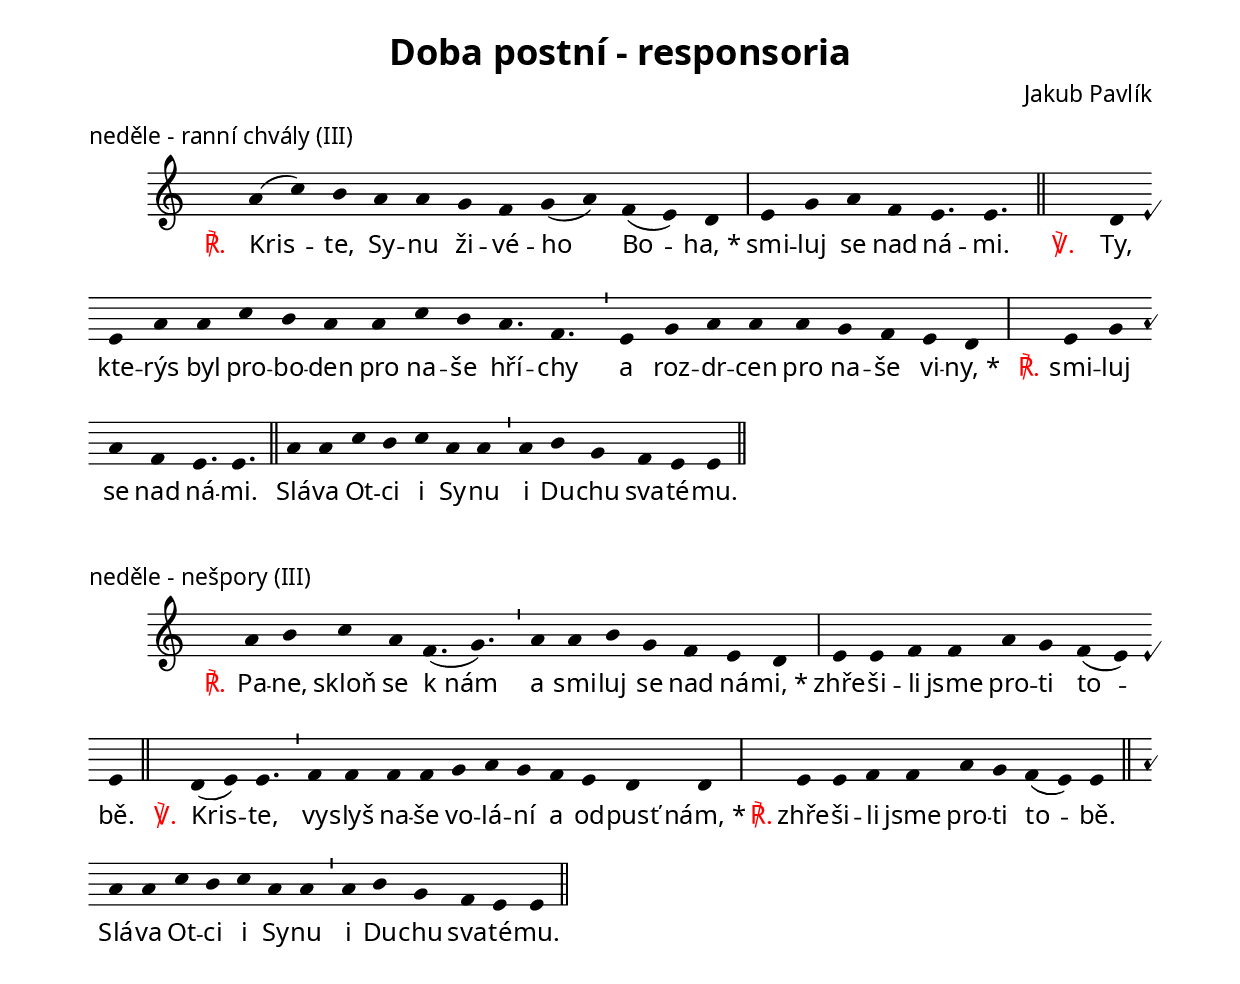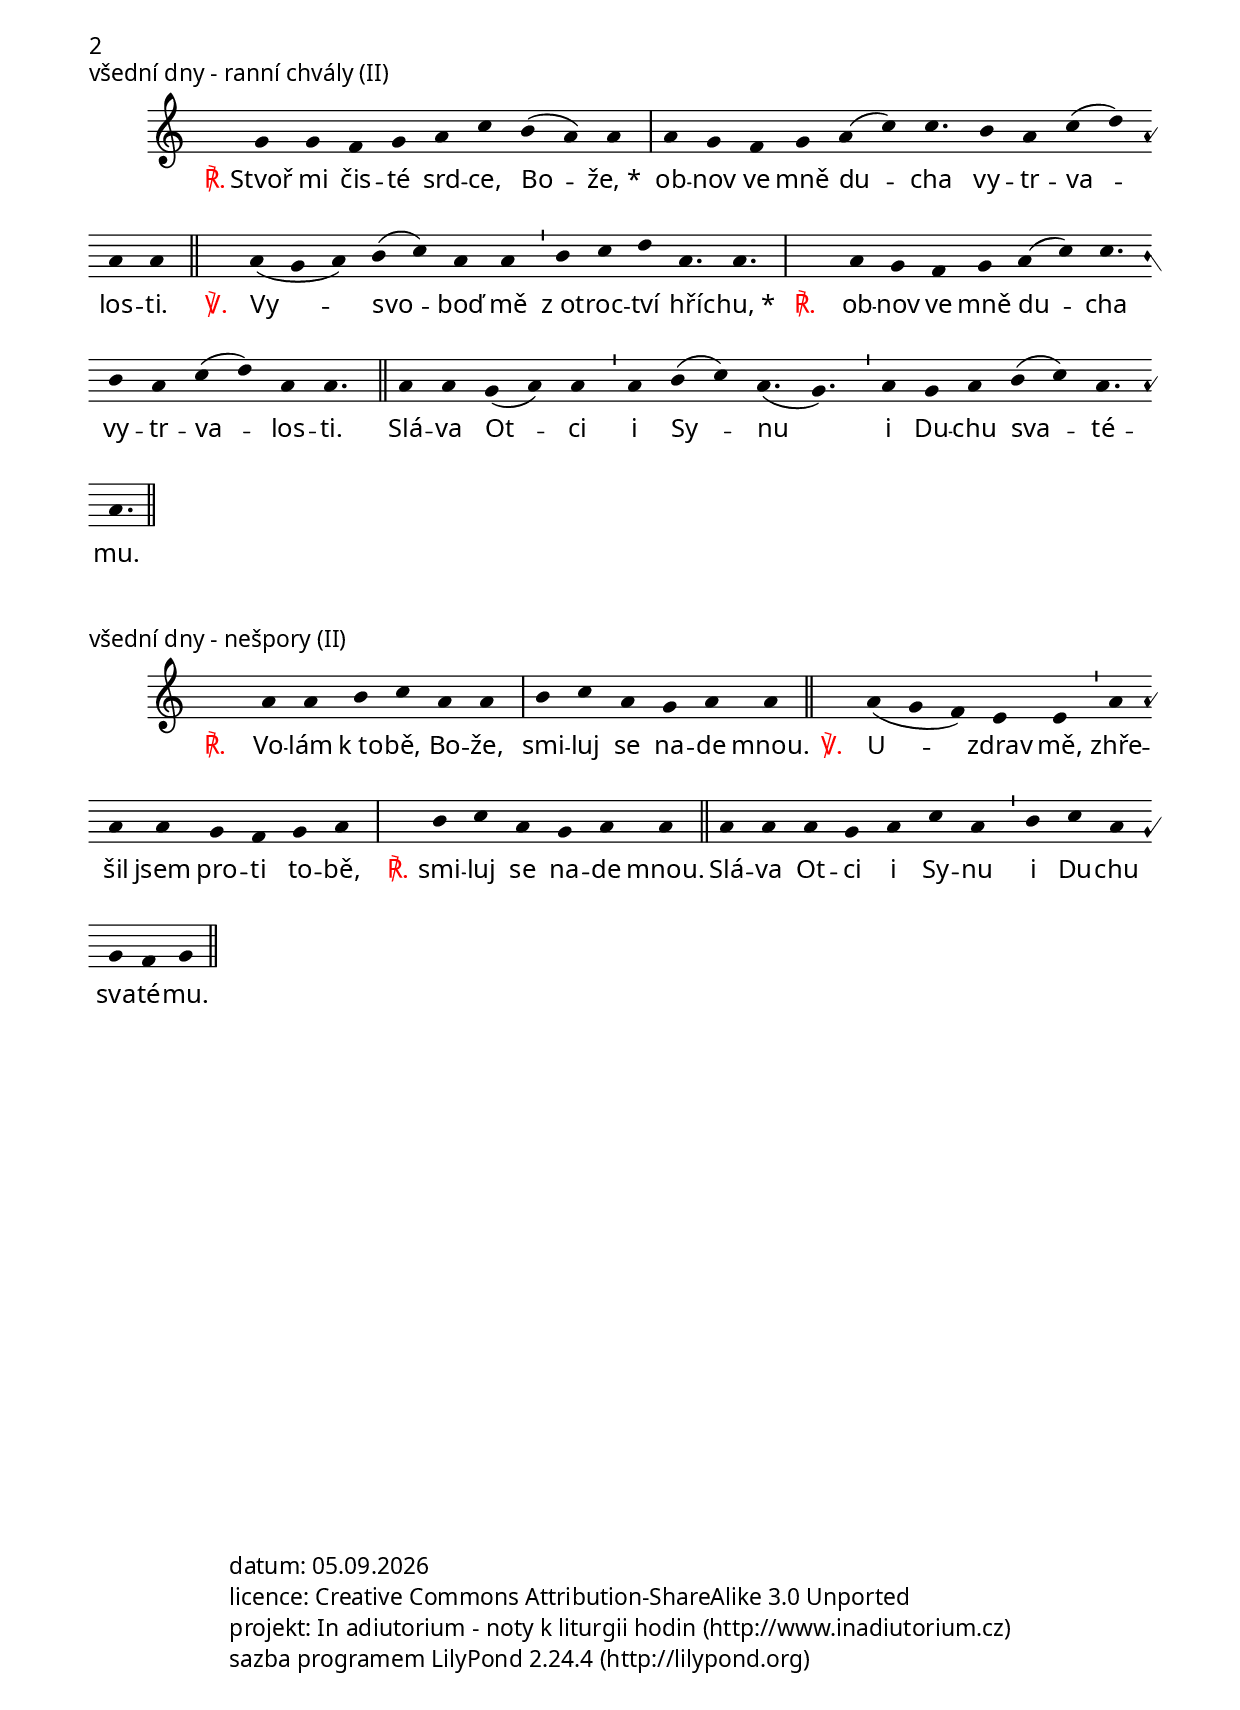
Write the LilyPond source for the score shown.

\version "2.12.3"

\header {
  title = "Doba postní - responsoria"
  composer = "Jakub Pavlík"
}

\include "spolecne.ly"
\include "dilyresponsorii.ly"

\paper {
  % neroztahovat noty na celou stranku, ale nechat misto dole:
  ragged-bottom = ##t
}

\score {
  \relative c'' {
    \choralniRezim

    \neviditelna a
    a4( c) b a a g f g( a) f( e) d \barMax
    e4 g a f e4. e \barFinalis

    \neviditelna d
    d4 e a a c b a a c b a4. f \barMin e4 g a a a g f e d \barMax
    \neviditelna e
    e4 g a f e4. e \barFinalis

    a4 a c b c a a \barMin
    a4 b g f e e \barFinalis
  }
  \addlyrics {
    \Response Kris -- te, Sy -- nu ži -- vé -- ho Bo -- ha,_*
    smi -- luj se nad ná -- mi.

    \Verse Ty, kte -- rýs byl pro -- bo -- den pro na -- še hří -- chy a roz -- dr -- cen pro na -- še vi -- ny,_*
    \Response smi -- luj se nad ná -- mi.

    \textRespDoxologie
  }
  \header {
    quid = "resp."
    modus = "III"
    titulus = "neděle - ranní chvály"
    piece = \markup\sestavTitulekRespII
    id = "ne-rch"
  }
}

\score {
  \relative c'' {
    \choralniRezim

    \neviditelna a
    a4 b c a f4.( g) \barMin a4 a b g f e d \barMax
    e4 e f f a g f( e) e \barFinalis

    \neviditelna d
    d4( e) e4. \barMin f4 f f f g a g f e d d \barMax
    \neviditelna e
    e4 e f f a g f( e) e \barFinalis \break

    a4 a c b c a a \barMin
    a4 b g f e e \barFinalis
  }
  \addlyrics {
    \Response Pa -- ne, skloň se k_nám a smi -- luj se nad ná -- mi,_*
    zhře -- ši -- li jsme pro -- ti to -- bě.

    \Verse Kris -- te, vy -- slyš na -- še vo -- lá -- ní a od -- pusť nám,_*
    \Response zhře -- ši -- li jsme pro -- ti to -- bě.

    \textRespDoxologie
  }
  \header {
    quid = "resp."
    modus = "III"
    titulus = "neděle - nešpory"
    piece = \markup\sestavTitulekRespII
    id = "ne-ne"
  }
}

\pageBreak

\score {
  \relative c'' {
    \choralniRezim

    \neviditelna g
    g4 g f g a c b( a) a \barMax
    a4 g f g a( c) c4. b4 a c( d) a a \barFinalis

    \neviditelna  a
    a4( g a) b( c) a a \barMin b4 c d a4. a \barMax
    \neviditelna a
    a4 g f g a( c) c4. b4 a c( d) a a4. \barFinalis

    a4 a g( a) a \barMin a4 b( c) a4.( g) \barMin a4 g a b( c) a4. a \barFinalis
  }
  \addlyrics {
    \Response Stvoř mi čis -- té srd -- ce, Bo -- že,_*
    ob -- nov ve mně du -- cha vy -- tr -- va -- los -- ti.

    \Verse Vy -- svo -- boď mě z_ot -- roc -- tví hří -- chu,_*
    \Response ob -- nov ve mně du -- cha vy -- tr -- va -- los -- ti.

    \textRespDoxologie
  }
  \header {
    quid = "resp."
    modus = "II"
    titulus = "všední dny - ranní chvály"
    piece = \markup\sestavTitulekRespII
    id = "fe-rch"
  }
}

\score {
  \relative c'' {
    \choralniRezim

    \neviditelna a
    a4 a b c a a \barMax
    b4 c a g a a \barFinalis

    \neviditelna a
    a4( g f) e e \barMin a4 a a g f g a \barMax
    \neviditelna b
    b4 c a g a a \barFinalis

    a4 a a g a c a \barMin b c a g f g \barFinalis
  }
  \addlyrics {
    \Response Vo -- lám k_to -- bě, Bo -- že,
    smi -- luj se na -- de mnou.

    \Verse U -- zdrav mě, zhře -- šil jsem pro -- ti to -- bě,
    \Response smi -- luj se na -- de mnou.

    \textRespDoxologie
  }
  \header {
    quid = "resp."
    modus = "II"
    titulus = "všední dny - nešpory"
    piece = \markup\sestavTitulekRespII
    id = "fe-ne"
  }
}